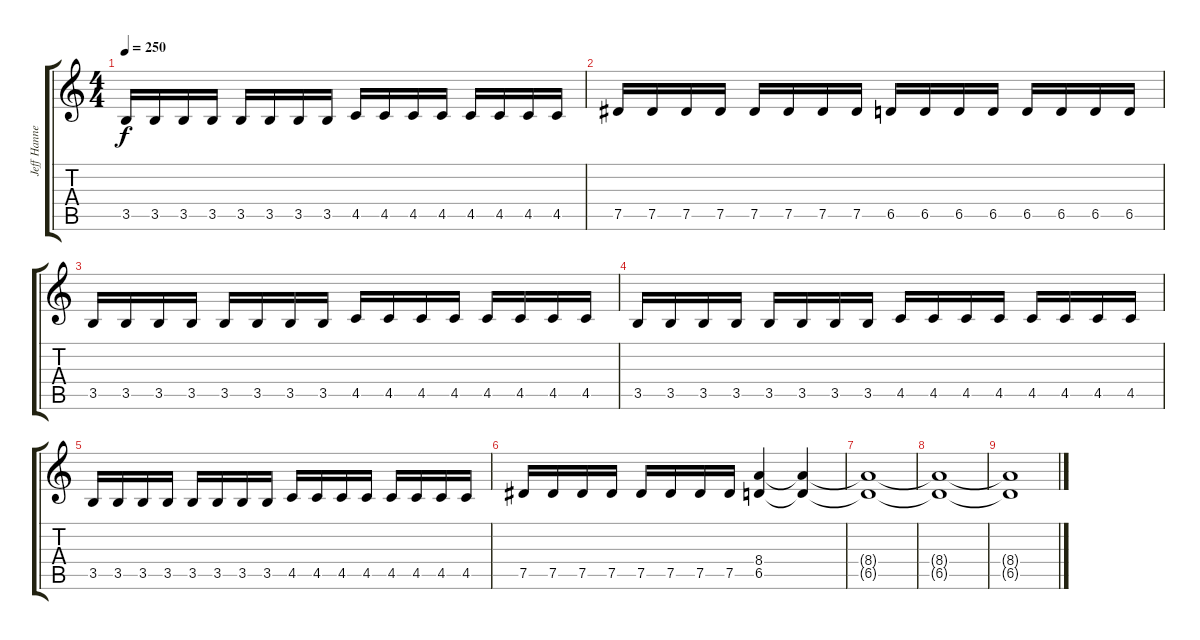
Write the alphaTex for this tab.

\track ("Jeff Hanneman" "Jeff Hanne") {instrument distortionguitar}
\staff {score tabs}
\tuning (Eb4 Bb3 Gb3 Db3 Ab2 Eb2) {hide}
\ts (4 4)
\tempo 250
\clef g2
\ks c
3.5.16{dy f} 3.5.16 3.5.16 3.5.16 3.5.16 3.5.16 3.5.16 3.5.16 4.5.16 4.5.16 4.5.16 4.5.16 4.5.16 4.5.16 4.5.16 4.5.16 |
7.5.16 7.5.16 7.5.16 7.5.16 7.5.16 7.5.16 7.5.16 7.5.16 6.5.16 6.5.16 6.5.16 6.5.16 6.5.16 6.5.16 6.5.16 6.5.16 |
3.5.16 3.5.16 3.5.16 3.5.16 3.5.16 3.5.16 3.5.16 3.5.16 4.5.16 4.5.16 4.5.16 4.5.16 4.5.16 4.5.16 4.5.16 4.5.16 |
3.5.16 3.5.16 3.5.16 3.5.16 3.5.16 3.5.16 3.5.16 3.5.16 4.5.16 4.5.16 4.5.16 4.5.16 4.5.16 4.5.16 4.5.16 4.5.16 |
3.5.16 3.5.16 3.5.16 3.5.16 3.5.16 3.5.16 3.5.16 3.5.16 4.5.16 4.5.16 4.5.16 4.5.16 4.5.16 4.5.16 4.5.16 4.5.16 |
7.5.16 7.5.16 7.5.16 7.5.16 7.5.16 7.5.16 7.5.16 7.5.16 (8.4 6.5).4{volume 0} (8.4{t} 6.5{t}).4 |
(8.4{t} 6.5{t}).1 |
(8.4{t} 6.5{t}).1 |
(8.4{t} 6.5{t}).1
